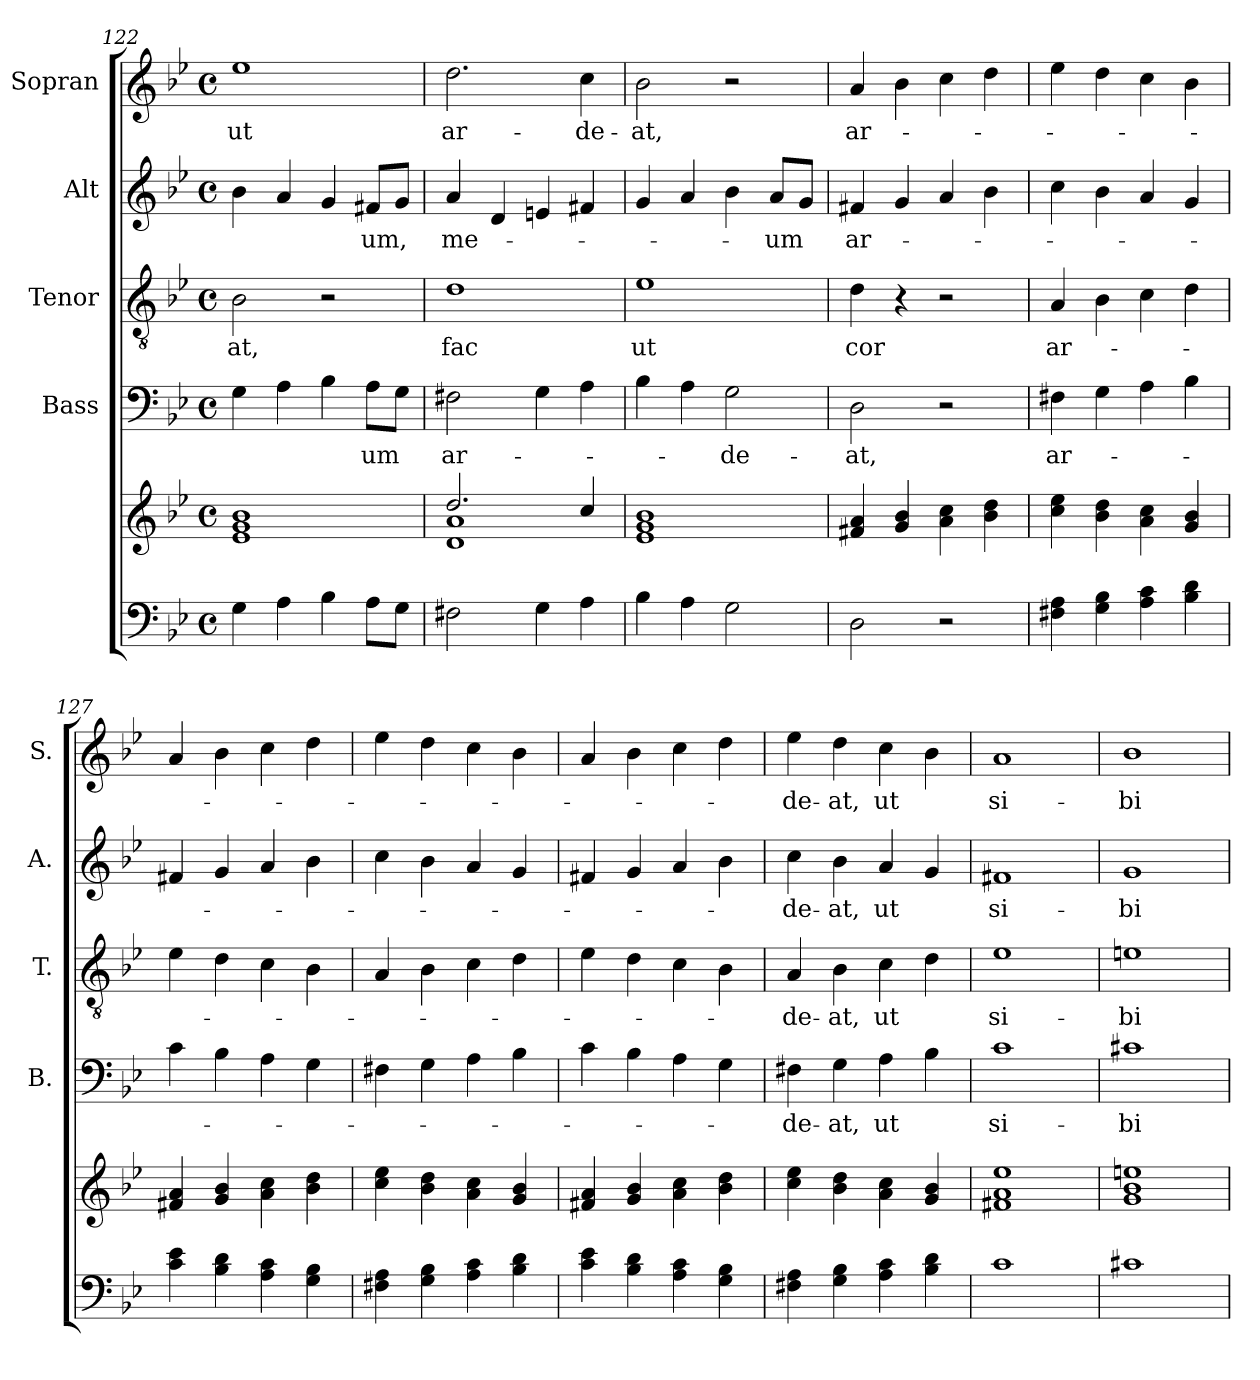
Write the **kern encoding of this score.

**kern	**kern	**kern	**text	**kern	**text	**kern	**text	**kern	**text
*part5	*part5	*part4	*part4	*part3	*part3	*part2	*part2	*part1	*part1
*staff6	*staff5	*staff4	*staff4	*staff3	*staff3	*staff2	*staff2	*staff1	*staff1
*	*	*I"Bass	*	*I"Tenor	*	*I"Alt	*	*I"Sopran	*
*	*	*I'B.	*	*I'T.	*	*I'A.	*	*I'S.	*
*clefF4	*clefG2	*clefF4	*	*clefGv2	*	*clefG2	*	*clefG2	*
*k[b-e-]	*k[b-e-]	*k[b-e-]	*	*k[b-e-]	*	*k[b-e-]	*	*k[b-e-]	*
*B-:	*B-:	*B-:	*	*B-:	*	*B-:	*	*B-:	*
*M4/4	*M4/4	*M4/4	*	*M4/4	*	*M4/4	*	*M4/4	*
*met(c)	*met(c)	*met(c)	*	*met(c)	*	*met(c)	*	*met(c)	*
=122	=122	=122	=122	=122	=122	=122	=122	=122	=122
!	!	!	!	!	!LO:LY:b	!	!	!	!LO:LY:b
4G\	1e- 1g 1b-	4G\	.	2B-\	-at,	4b-\	.	1ee-	ut
4A\	.	4A\	.	.	.	4a/	.	.	.
4B-\	.	4B-\	.	2r	.	4g/	.	.	.
!	!	!	!LO:LY:b	!	!	!	!LO:LY:b	!	!
8A\L	.	8A\L	-um	.	.	8f#X/L	-um,	.	.
8G\J	.	8G\J	.	.	.	8g/J	.	.	.
=123	=123	=123	=123	=123	=123	=123	=123	=123	=123
*	*^	*	*	*	*	*	*	*	*
!	!	!	!	!LO:LY:b	!	!LO:LY:b	!	!LO:LY:b	!	!LO:LY:b
2F#X\	2.dd/	1d 1a	2F#X\	ar-	1d	fac	4a/	me-	2.dd\	ar-
.	.	.	.	.	.	.	4d/	.	.	.
4G\	.	.	4G\	.	.	.	4en/	.	.	.
!	!	!	!	!	!	!	!	!	!	!LO:LY:b
4A\	4cc/	.	4A\	.	.	.	4f#X/	.	4cc\	-de-
*	*v	*v	*	*	*	*	*	*	*	*
=124	=124	=124	=124	=124	=124	=124	=124	=124	=124
!	!	!	!	!	!LO:LY:b	!	!	!	!LO:LY:b
4B-\	1e- 1g 1b-	4B-\	.	1e-	ut	4g/	.	2b-\	-at,
4A\	.	4A\	.	.	.	4a/	.	.	.
!	!	!	!LO:LY:b	!	!	!	!	!	!
2G\	.	2G\	-de-	.	.	4b-\	.	2r	.
!	!	!	!	!	!	!	!LO:LY:b	!	!
.	.	.	.	.	.	8a/L	-um	.	.
.	.	.	.	.	.	8g/J	.	.	.
!!LO:LB:g=z
=125	=125	=125	=125	=125	=125	=125	=125	=125	=125
!	!	!	!LO:LY:b	!	!LO:LY:b	!	!LO:LY:b	!	!LO:LY:b
2D\	4f#X/ 4a/	2D\	-at,	4d\	cor	4f#X/	ar-	4a/	ar-
.	4g/ 4b-/	.	.	4r	.	4g/	.	4b-\	.
2r	4a\ 4cc\	2r	.	2r	.	4a/	.	4cc\	.
.	4b-\ 4dd\	.	.	.	.	4b-\	.	4dd\	.
=126	=126	=126	=126	=126	=126	=126	=126	=126	=126
!	!	!	!LO:LY:b	!	!LO:LY:b	!	!	!	!
4F#X\ 4A\	4cc\ 4ee-\	4F#X\	ar-	4A/	ar-	4cc\	.	4ee-\	.
4G\ 4B-\	4b-\ 4dd\	4G\	.	4B-\	.	4b-\	.	4dd\	.
4A\ 4c\	4a\ 4cc\	4A\	.	4c\	.	4a/	.	4cc\	.
4B-\ 4d\	4g/ 4b-/	4B-\	.	4d\	.	4g/	.	4b-\	.
=127	=127	=127	=127	=127	=127	=127	=127	=127	=127
4c\ 4e-\	4f#X/ 4a/	4c\	.	4e-\	.	4f#X/	.	4a/	.
4B-\ 4d\	4g/ 4b-/	4B-\	.	4d\	.	4g/	.	4b-\	.
4A\ 4c\	4a\ 4cc\	4A\	.	4c\	.	4a/	.	4cc\	.
4G\ 4B-\	4b-\ 4dd\	4G\	.	4B-\	.	4b-\	.	4dd\	.
=128	=128	=128	=128	=128	=128	=128	=128	=128	=128
4F#X\ 4A\	4cc\ 4ee-\	4F#X\	.	4A/	.	4cc\	.	4ee-\	.
4G\ 4B-\	4b-\ 4dd\	4G\	.	4B-\	.	4b-\	.	4dd\	.
4A\ 4c\	4a\ 4cc\	4A\	.	4c\	.	4a/	.	4cc\	.
4B-\ 4d\	4g/ 4b-/	4B-\	.	4d\	.	4g/	.	4b-\	.
=129	=129	=129	=129	=129	=129	=129	=129	=129	=129
4c\ 4e-\	4f#X/ 4a/	4c\	.	4e-\	.	4f#X/	.	4a/	.
4B-\ 4d\	4g/ 4b-/	4B-\	.	4d\	.	4g/	.	4b-\	.
4A\ 4c\	4a\ 4cc\	4A\	.	4c\	.	4a/	.	4cc\	.
4G\ 4B-\	4b-\ 4dd\	4G\	.	4B-\	.	4b-\	.	4dd\	.
=130	=130	=130	=130	=130	=130	=130	=130	=130	=130
!	!	!	!LO:LY:b	!	!LO:LY:b	!	!LO:LY:b	!	!LO:LY:b
4F#X\ 4A\	4cc\ 4ee-\	4F#X\	-de-	4A/	-de-	4cc\	-de-	4ee-\	-de-
!	!	!	!LO:LY:b	!	!LO:LY:b	!	!LO:LY:b	!	!LO:LY:b
4G\ 4B-\	4b-\ 4dd\	4G\	-at,	4B-\	-at,	4b-\	-at,	4dd\	-at,
!	!	!	!LO:LY:b	!	!LO:LY:b	!	!LO:LY:b	!	!LO:LY:b
4A\ 4c\	4a\ 4cc\	4A\	ut	4c\	ut	4a/	ut	4cc\	ut
4B-\ 4d\	4g/ 4b-/	4B-\	.	4d\	.	4g/	.	4b-\	.
!!LO:PB:g=z
=131	=131	=131	=131	=131	=131	=131	=131	=131	=131
!	!	!	!LO:LY:b	!	!LO:LY:b	!	!LO:LY:b	!	!LO:LY:b
1c	1f#X 1a 1ee-	1c	si-	1e-	si-	1f#X	si-	1a	si-
=132	=132	=132	=132	=132	=132	=132	=132	=132	=132
!	!	!	!LO:LY:b	!	!LO:LY:b	!	!LO:LY:b	!	!LO:LY:b
1c#X	1g 1b- 1een	1c#X	-bi	1en	-bi	1g	-bi	1b-	-bi
=	=	=	=	=	=	=	=	=	=
*-	*-	*-	*-	*-	*-	*-	*-	*-	*-
